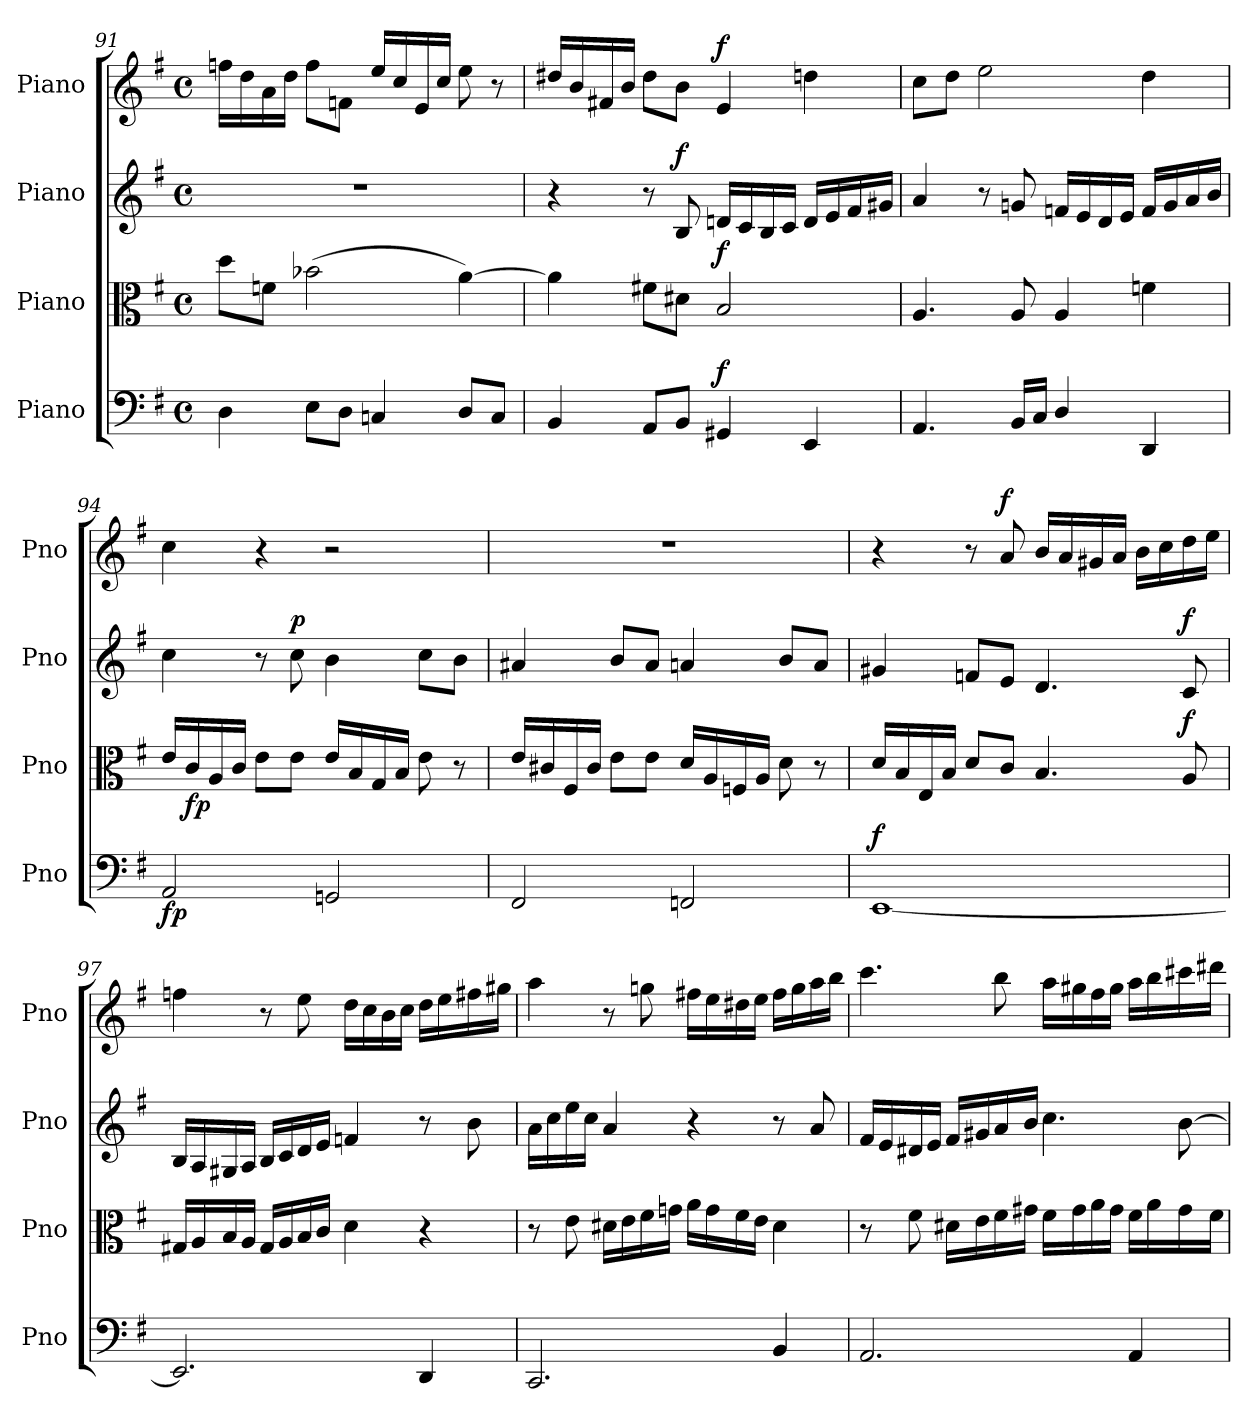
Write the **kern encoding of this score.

**kern	**dynam	**kern	**dynam	**kern	**dynam	**kern	**dynam
*part4	*part4	*part3	*part3	*part2	*part2	*part1	*part1
*staff4	*staff4	*staff3	*staff3	*staff2	*staff2	*staff1	*staff1
*I"Piano	*	*I"Piano	*	*I"Piano	*	*I"Piano	*
*I'Pno	*	*I'Pno	*	*I'Pno	*	*I'Pno	*
*clefF4	*	*clefC3	*	*clefG2	*	*clefG2	*
*k[f#]	*	*k[f#]	*	*k[f#]	*	*k[f#]	*
*M4/4	*	*M4/4	*	*M4/4	*	*M4/4	*
*met(c)	*	*met(c)	*	*met(c)	*	*met(c)	*
=91	=91	=91	=91	=91	=91	=91	=91
4D\	.	8dd\L	.	1r	.	16ffn\LL	.
.	.	.	.	.	.	16dd\	.
.	.	8fn\J	.	.	.	16a\	.
.	.	.	.	.	.	16dd\JJ	.
8E\L	.	(2b-X\	.	.	.	8ff\L	.
8D\J	.	.	.	.	.	8fn\J	.
4Cn/	.	.	.	.	.	16ee/LL	.
.	.	.	.	.	.	16cc/	.
.	.	.	.	.	.	16e/	.
.	.	.	.	.	.	16cc/JJ	.
8D/L	.	[4a\)	.	.	.	8ee\	.
8C/J	.	.	.	.	.	8r	.
=92	=92	=92	=92	=92	=92	=92	=92
4BB/	.	4a\]	.	4r	.	16dd#X/LL	.
.	.	.	.	.	.	16b/	.
.	.	.	.	.	.	16f#X/	.
.	.	.	.	.	.	16b/JJ	.
8AA/L	.	8f#X\L	.	8r	.	8dd#\L	.
!	!	!	!	!	!LO:DY:a	!	!
8BB/J	.	8d#X\J	.	8B/	f	8b\J	.
!	!LO:DY:a	!	!LO:DY:a	!	!	!	!LO:DY:a
4GG#X/	f	2B/	f	16dn/LL	.	4e/	f
.	.	.	.	16c/	.	.	.
.	.	.	.	16B/	.	.	.
.	.	.	.	16c/JJ	.	.	.
4EE/	.	.	.	16d/LL	.	4ddn\	.
.	.	.	.	16e/	.	.	.
.	.	.	.	16f#/	.	.	.
.	.	.	.	16g#X/JJ	.	.	.
=93	=93	=93	=93	=93	=93	=93	=93
4.AA/	.	4.A/	.	4a/	.	8cc\L	.
.	.	.	.	.	.	8dd\J	.
.	.	.	.	8r	.	2ee\	.
16BB/LL	.	8A/	.	8gn/	.	.	.
16C/JJ	.	.	.	.	.	.	.
4D/	.	4A/	.	16fn/LL	.	.	.
.	.	.	.	16e/	.	.	.
.	.	.	.	16d/	.	.	.
.	.	.	.	16e/JJ	.	.	.
4DD/	.	4fn\	.	16f/LL	.	4dd\	.
.	.	.	.	16g/	.	.	.
.	.	.	.	16a/	.	.	.
.	.	.	.	16b/JJ	.	.	.
!!LO:PB:g=z
=94	=94	=94	=94	=94	=94	=94	=94
!	!LO:DY:b	!	!	!	!	!	!
2AA/	fp	16e/LL	.	4cc\	.	4cc\	.
!	!	!	!LO:DY:b	!	!	!	!
.	.	16c/	fp	.	.	.	.
.	.	16A/	.	.	.	.	.
.	.	16c/JJ	.	.	.	.	.
.	.	8e\L	.	8r	.	4r	.
!	!	!	!	!	!LO:DY:a	!	!
.	.	8e\J	.	8cc\	p	.	.
2GGn/	.	16e/LL	.	4b\	.	2r	.
.	.	16B/	.	.	.	.	.
.	.	16G/	.	.	.	.	.
.	.	16B/JJ	.	.	.	.	.
.	.	8e\	.	8cc\L	.	.	.
.	.	8r	.	8b\J	.	.	.
=95	=95	=95	=95	=95	=95	=95	=95
2FF#/	.	16e/LL	.	4a#X/	.	1r	.
.	.	16c#X/	.	.	.	.	.
.	.	16F#/	.	.	.	.	.
.	.	16c#/JJ	.	.	.	.	.
.	.	8e\L	.	8b/L	.	.	.
.	.	8e\J	.	8a#/J	.	.	.
2FFn/	.	16d/LL	.	4an/	.	.	.
.	.	16A/	.	.	.	.	.
.	.	16Fn/	.	.	.	.	.
.	.	16A/JJ	.	.	.	.	.
.	.	8d\	.	8b/L	.	.	.
.	.	8r	.	8a/J	.	.	.
=96	=96	=96	=96	=96	=96	=96	=96
!	!LO:DY:a	!	!	!	!	!	!
[1EE	f	16d/LL	.	4g#X/	.	4r	.
.	.	16B/	.	.	.	.	.
.	.	16E/	.	.	.	.	.
.	.	16B/JJ	.	.	.	.	.
.	.	8d/L	.	8fn/L	.	8r	.
!	!	!	!	!	!	!	!LO:DY:a
.	.	8c/J	.	8e/J	.	8a/	f
.	.	4.B/	.	4.d/	.	16b/LL	.
.	.	.	.	.	.	16a/	.
.	.	.	.	.	.	16g#X/	.
.	.	.	.	.	.	16a/JJ	.
.	.	.	.	.	.	16b\LL	.
.	.	.	.	.	.	16cc\	.
!	!	!	!LO:DY:a	!	!LO:DY:a	!	!
.	.	8A/	f	8c/	f	16dd\	.
.	.	.	.	.	.	16ee\JJ	.
=97	=97	=97	=97	=97	=97	=97	=97
2.EE/]	.	16G#X/LL	.	16B/LL	.	4ffn\	.
.	.	16A/	.	16A/	.	.	.
.	.	16B/	.	16G#X/	.	.	.
.	.	16A/JJ	.	16A/JJ	.	.	.
.	.	16G#/LL	.	16B/LL	.	8r	.
.	.	16A/	.	16c/	.	.	.
.	.	16B/	.	16d/	.	8ee\	.
.	.	16c/JJ	.	16e/JJ	.	.	.
.	.	4d\	.	4fn/	.	16dd\LL	.
.	.	.	.	.	.	16cc\	.
.	.	.	.	.	.	16b\	.
.	.	.	.	.	.	16cc\JJ	.
4DD/	.	4r	.	8r	.	16dd\LL	.
.	.	.	.	.	.	16ee\	.
.	.	.	.	8b\	.	16ff#X\	.
.	.	.	.	.	.	16gg#X\JJ	.
=98	=98	=98	=98	=98	=98	=98	=98
2.CC/	.	8r	.	16a\LL	.	4aa\	.
.	.	.	.	16cc\	.	.	.
.	.	8e\	.	16ee\	.	.	.
.	.	.	.	16cc\JJ	.	.	.
.	.	16d#X\LL	.	4a/	.	8r	.
.	.	16e\	.	.	.	.	.
.	.	16f#\	.	.	.	8ggn\	.
.	.	16gn\JJ	.	.	.	.	.
.	.	16a\LL	.	4r	.	16ff#X\LL	.
.	.	16g\	.	.	.	16ee\	.
.	.	16f#\	.	.	.	16dd#X\	.
.	.	16e\JJ	.	.	.	16ee\JJ	.
4BB/	.	4d#\	.	8r	.	16ff#\LL	.
.	.	.	.	.	.	16gg\	.
.	.	.	.	8a/	.	16aa\	.
.	.	.	.	.	.	16bb\JJ	.
!!LO:LB:g=z
=99	=99	=99	=99	=99	=99	=99	=99
2.AA/	.	8r	.	16f#/LL	.	4.ccc\	.
.	.	.	.	16e/	.	.	.
.	.	8f#\	.	16d#X/	.	.	.
.	.	.	.	16e/JJ	.	.	.
.	.	16d#X\LL	.	16f#/LL	.	.	.
.	.	16e\	.	16g#X/	.	.	.
.	.	16f#\	.	16a/	.	8bb\	.
.	.	16g#X\JJ	.	16b/JJ	.	.	.
.	.	16f#\LL	.	4.cc\	.	16aa\LL	.
.	.	16g#\	.	.	.	16gg#X\	.
.	.	16a\	.	.	.	16ff#\	.
.	.	16g#\JJ	.	.	.	16gg#\JJ	.
4AA/	.	16f#\LL	.	.	.	16aa\LL	.
.	.	16a\	.	.	.	16bb\	.
.	.	16g#\	.	[8b\	.	16ccc#X\	.
.	.	16f#\JJ	.	.	.	16ddd#X\JJ	.
=	=	=	=	=	=	=	=
*-	*-	*-	*-	*-	*-	*-	*-
